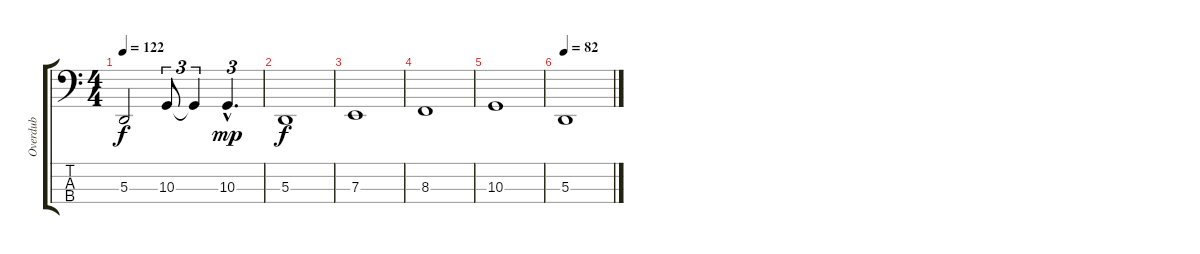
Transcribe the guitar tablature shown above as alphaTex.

\track ("Overdub" "Overdub") {instrument fretlessbass}
\staff {score tabs}
\tuning (G1 D1 A0 E0) {hide}
\ts (4 4)
\tempo 122
\clef f4
\ks c
5.3{t}.2{dy f} 10.3.8{tu (3 2)} 10.3{t}.4{tu (3 2)} 10.3{hac}.4{d tu (3 2) dy mp} |
5.3.1{dy f} |
7.3.1 |
8.3.1 |
10.3.1 |
\tempo 82
5.3.1
